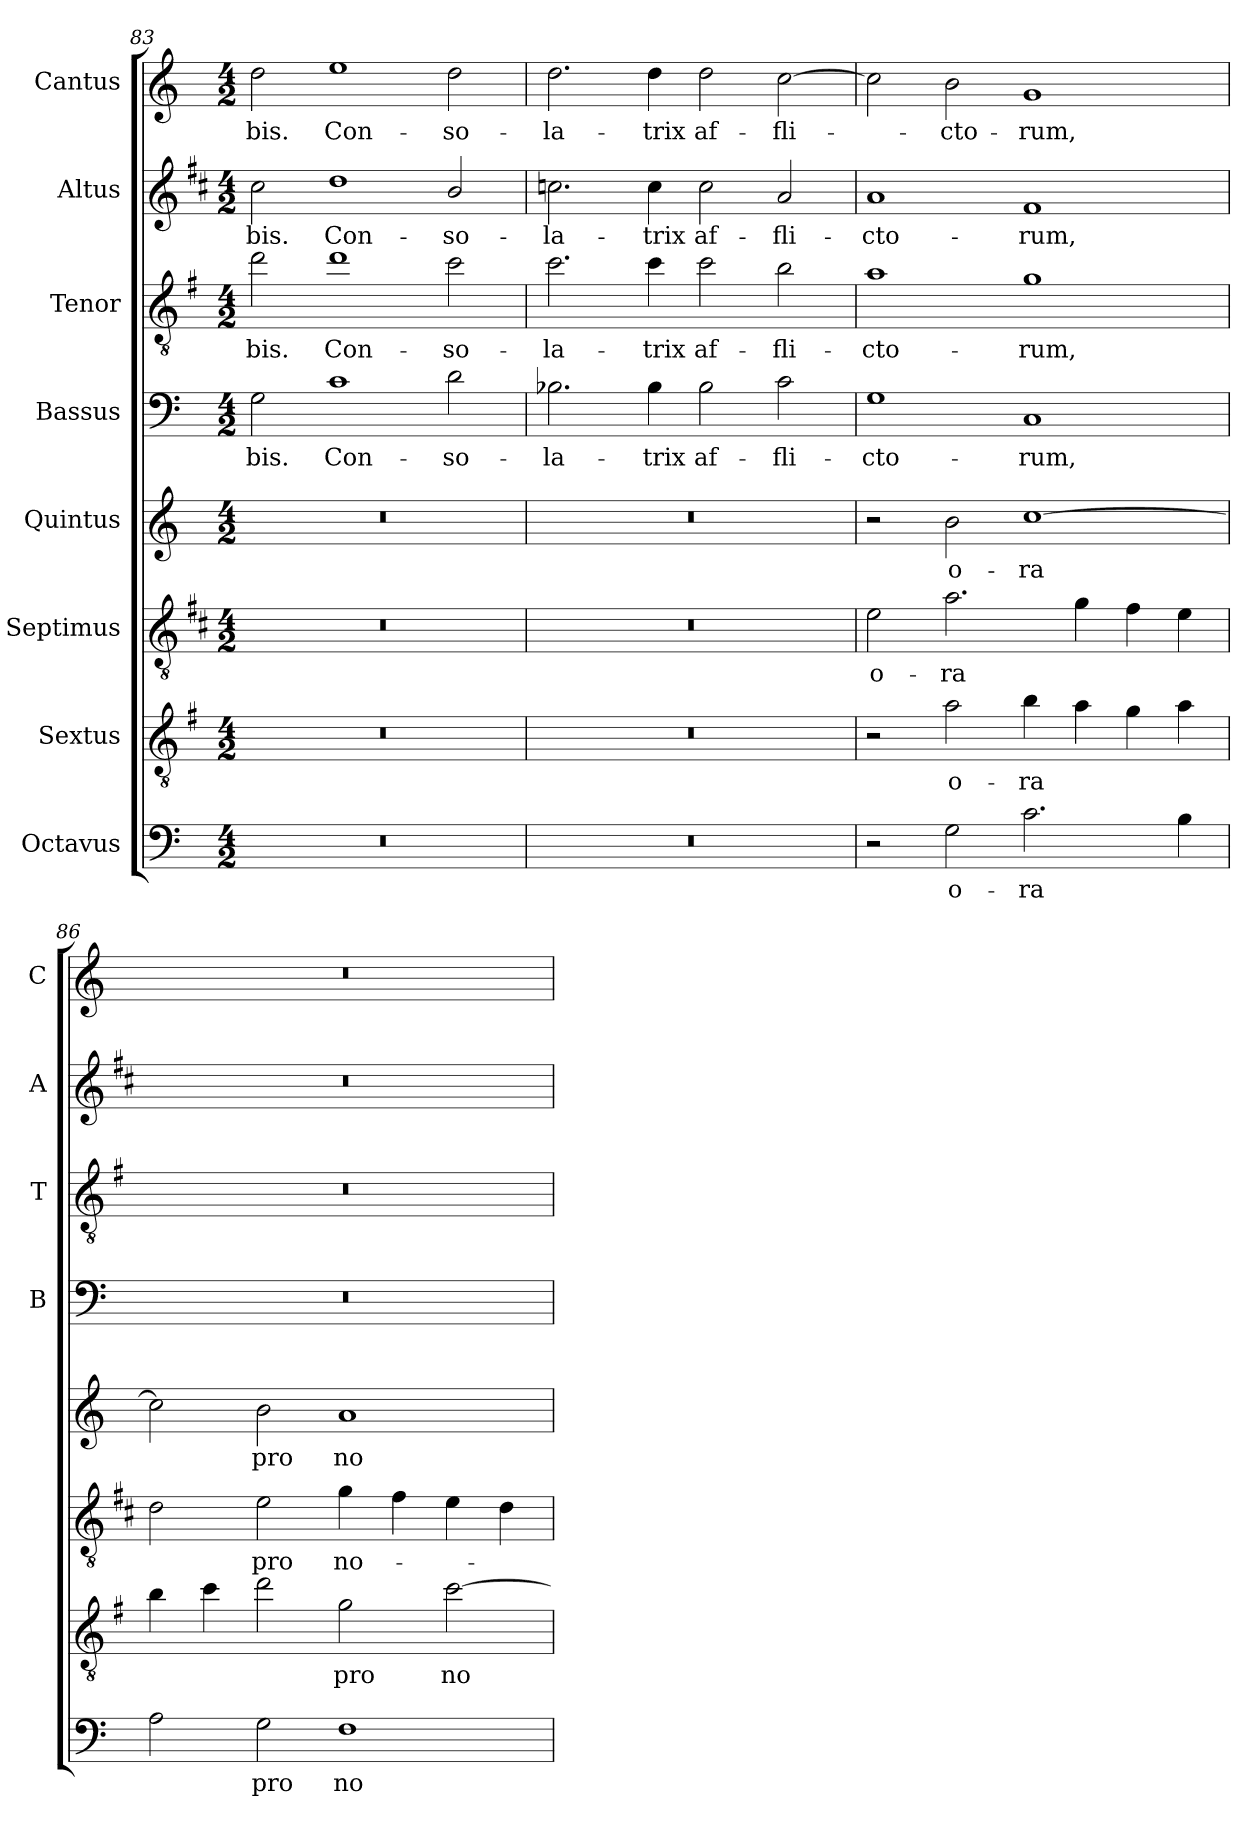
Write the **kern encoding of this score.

**kern	**text	**kern	**text	**kern	**text	**kern	**text	**kern	**text	**kern	**text	**kern	**text	**kern	**text
*part8	*part8	*part7	*part7	*part6	*part6	*part5	*part5	*part4	*part4	*part3	*part3	*part2	*part2	*part1	*part1
*staff8	*staff8	*staff7	*staff7	*staff6	*staff6	*staff5	*staff5	*staff4	*staff4	*staff3	*staff3	*staff2	*staff2	*staff1	*staff1
*I"Octavus	*	*I"Sextus	*	*I"Septimus	*	*I"Quintus	*	*I"Bassus	*	*I"Tenor	*	*I"Altus	*	*I"Cantus	*
*	*	*	*	*	*	*	*	*I'B	*	*I'T	*	*I'A	*	*I'C	*
*clefF4	*	*clefGv2	*	*clefGv2	*	*clefG2	*	*clefF4	*	*clefGv2	*	*clefG2	*	*clefG2	*
*	*	*ITrd4c7	*	*ITrd1c2	*	*	*	*	*	*ITrd4c7	*	*ITrd1c2	*	*	*
*k[]	*	*k[]	*	*k[]	*	*k[]	*	*k[]	*	*k[]	*	*k[]	*	*k[]	*
*C:	*	*C:	*	*C:	*	*C:	*	*C:	*	*C:	*	*C:	*	*C:	*
*M4/2	*	*M4/2	*	*M4/2	*	*M4/2	*	*M4/2	*	*M4/2	*	*M4/2	*	*M4/2	*
=83	=83	=83	=83	=83	=83	=83	=83	=83	=83	=83	=83	=83	=83	=83	=83
!	!	!	!	!	!	!	!	!	!LO:LY:b	!	!LO:LY:b	!	!LO:LY:b	!	!LO:LY:b
0r	.	0r	.	0r	.	0r	.	2G\	-bis.	2g\	-bis.	2b\	-bis.	2dd\	-bis.
!	!	!	!	!	!	!	!	!	!LO:LY:b	!	!LO:LY:b	!	!LO:LY:b	!	!LO:LY:b
.	.	.	.	.	.	.	.	1c	Con-	1g	Con-	1cc	Con-	1ee	Con-
!	!	!	!	!	!	!	!	!	!LO:LY:b	!	!LO:LY:b	!	!LO:LY:b	!	!LO:LY:b
.	.	.	.	.	.	.	.	2d\	-so-	2f\	-so-	2a/	-so-	2dd\	-so-
=84	=84	=84	=84	=84	=84	=84	=84	=84	=84	=84	=84	=84	=84	=84	=84
!	!	!	!	!	!	!	!	!	!LO:LY:b	!	!LO:LY:b	!	!LO:LY:b	!	!LO:LY:b
0r	.	0r	.	0r	.	0r	.	2.B-X\	-la-	2.f\	-la-	2.b-X\	-la-	2.dd\	-la-
!	!	!	!	!	!	!	!	!	!LO:LY:b	!	!LO:LY:b	!	!LO:LY:b	!	!LO:LY:b
.	.	.	.	.	.	.	.	4B-\	-trix	4f\	-trix	4b-\	-trix	4dd\	-trix
!	!	!	!	!	!	!	!	!	!LO:LY:b	!	!LO:LY:b	!	!LO:LY:b	!	!LO:LY:b
.	.	.	.	.	.	.	.	2B-\	af-	2f\	af-	2b-\	af-	2dd\	af-
!	!	!	!	!	!	!	!	!	!LO:LY:b	!	!LO:LY:b	!	!LO:LY:b	!	!LO:LY:b
.	.	.	.	.	.	.	.	2c\	-fli-	2e\	-fli-	2g/	-fli-	[2cc\	-fli-
=85	=85	=85	=85	=85	=85	=85	=85	=85	=85	=85	=85	=85	=85	=85	=85
!	!	!	!	!	!LO:LY:b	!	!	!	!LO:LY:b	!	!LO:LY:b	!	!LO:LY:b	!	!
2r	.	2r	.	2d\	o-	2r	.	1G	-cto-	1d	-cto-	1g	-cto-	2cc\]	.
!	!LO:LY:b	!	!LO:LY:b	!	!LO:LY:b	!	!LO:LY:b	!	!	!	!	!	!	!	!LO:LY:b
2G\	o-	2d\	o-	2.g\	-ra	2b\	o-	.	.	.	.	.	.	2b\	-cto-
!	!LO:LY:b	!	!LO:LY:b	!	!	!	!LO:LY:b	!	!LO:LY:b	!	!LO:LY:b	!	!LO:LY:b	!	!LO:LY:b
2.c\	-ra	4e\	-ra	.	.	[1cc	-ra	1C	-rum,	1c	-rum,	1e	-rum,	1g	-rum,
.	.	4d\	.	4f\	.	.	.	.	.	.	.	.	.	.	.
.	.	4c\	.	4e\	.	.	.	.	.	.	.	.	.	.	.
4B\	.	4d\	.	4d\	.	.	.	.	.	.	.	.	.	.	.
=86	=86	=86	=86	=86	=86	=86	=86	=86	=86	=86	=86	=86	=86	=86	=86
2A\	.	4e\	.	2c\	.	2cc\]	.	0r	.	0r	.	0r	.	0r	.
.	.	4f\	.	.	.	.	.	.	.	.	.	.	.	.	.
!	!LO:LY:b	!	!	!	!LO:LY:b	!	!LO:LY:b	!	!	!	!	!	!	!	!
2G\	pro	2g\	.	2d\	pro	2b\	pro	.	.	.	.	.	.	.	.
!	!LO:LY:b	!	!LO:LY:b	!	!LO:LY:b	!	!LO:LY:b	!	!	!	!	!	!	!	!
1F	no-	2c\	pro	4f\	no-	1a	no-	.	.	.	.	.	.	.	.
.	.	.	.	4e\	.	.	.	.	.	.	.	.	.	.	.
!	!	!	!LO:LY:b	!	!	!	!	!	!	!	!	!	!	!	!
.	.	[2f\	no-	4d\	.	.	.	.	.	.	.	.	.	.	.
.	.	.	.	4c\	.	.	.	.	.	.	.	.	.	.	.
=	=	=	=	=	=	=	=	=	=	=	=	=	=	=	=
*-	*-	*-	*-	*-	*-	*-	*-	*-	*-	*-	*-	*-	*-	*-	*-
